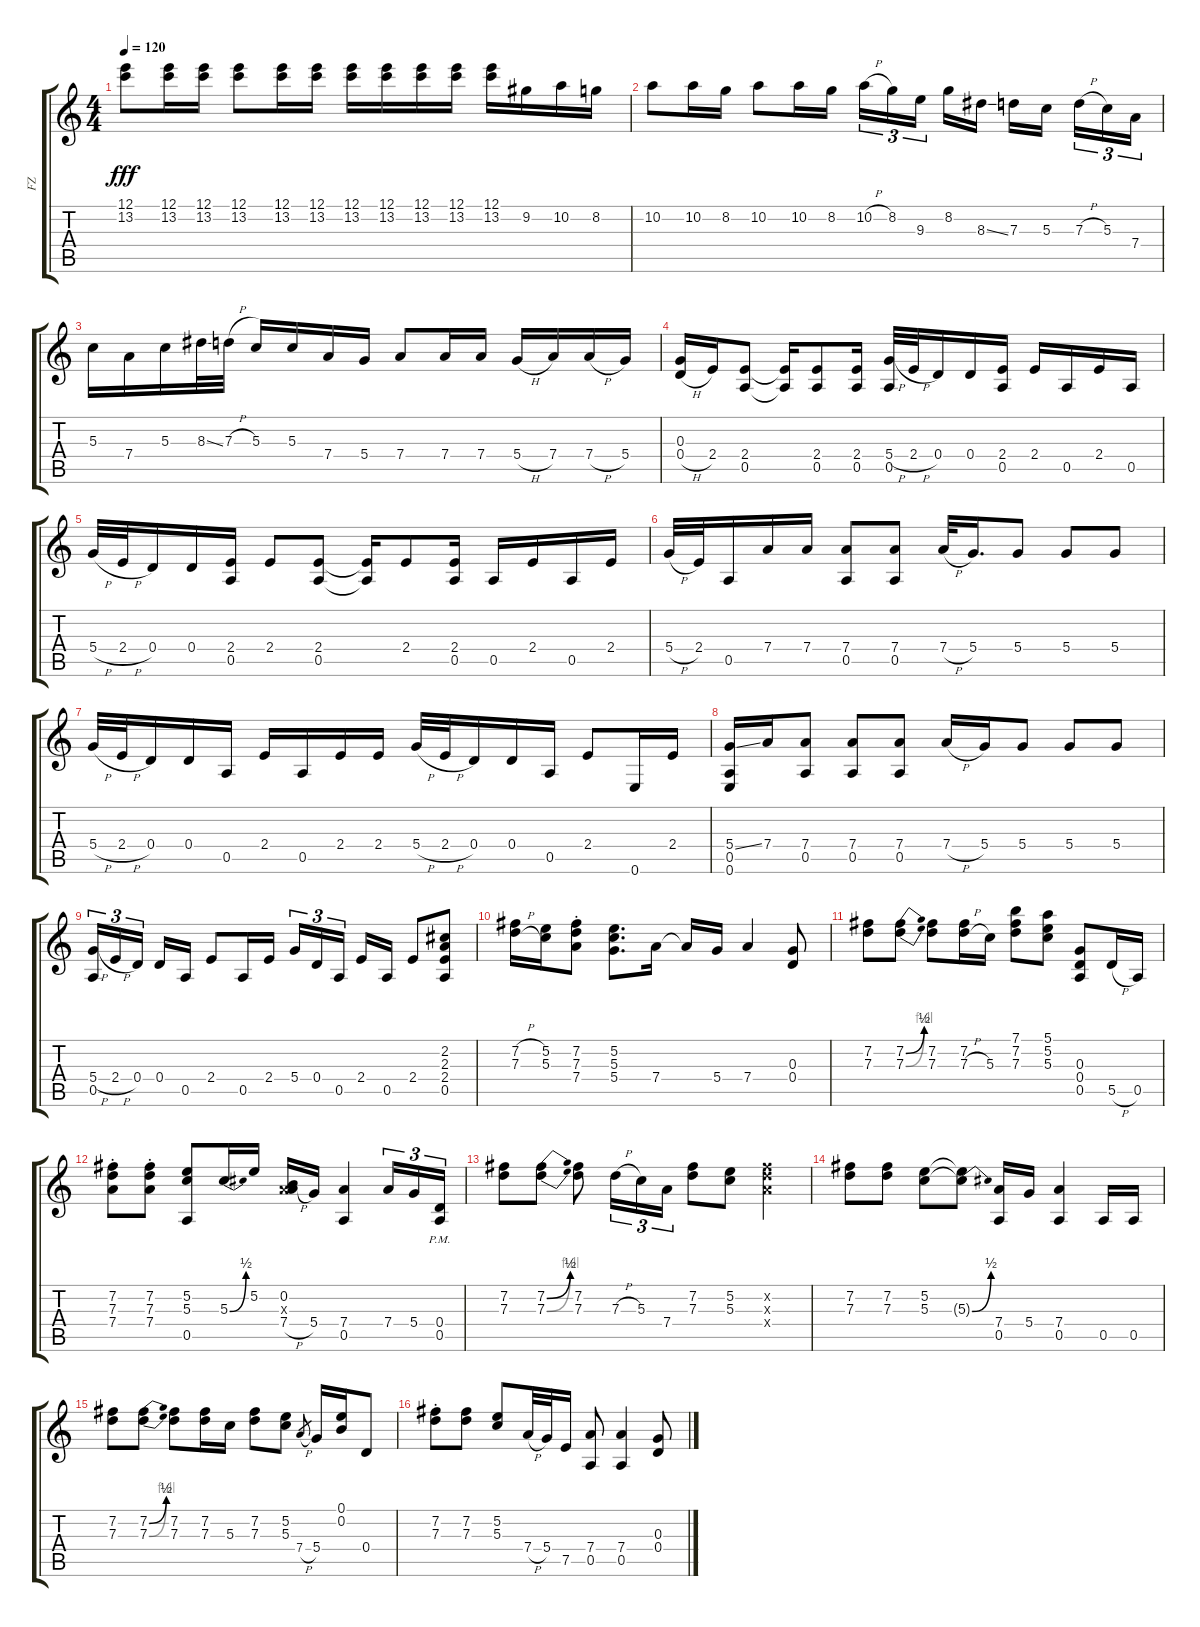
\track ("FZ" "FZ") {instrument overdrivenguitar}
\staff {score tabs}
\tuning (E4 B3 G3 D3 A2 E2) {hide}
\ts (4 4)
\tempo 120
\clef g2
\ks c
(12.1{t} 13.2{t}).8{dy fff} (12.1 13.2).16 (12.1 13.2).16 (12.1 13.2).8 (12.1 13.2).16 (12.1 13.2).16 (12.1 13.2).16 (12.1 13.2).16 (12.1 13.2).16 (12.1 13.2).16 (12.1 13.2).16 9.2.16 10.2.16 8.2.16 |
10.2.8 10.2.16 8.2.16 10.2.8 10.2.16 8.2.16 10.2{h}.16{tu (3 2)} 8.2.16{tu (3 2)} 9.3.16{tu (3 2) beam splitsecondary} 8.2.16 8.3{ss}.16 7.3.16 5.3.16{beam splitsecondary} 7.3{h}.16{tu (3 2)} 5.3.16{tu (3 2)} 7.4.16{tu (3 2)} |
5.3.16 7.4.16 5.3.16 8.3{ss}.32 7.3{h}.32 5.3.16 5.3.16 7.4.16 5.4.16 7.4.8 7.4.16 7.4.16 5.4{h}.16 7.4.16 7.4{h}.16 5.4.16 |
(0.3 0.4{h}).16 2.4.16 (2.4 0.5).8 (2.4{t} 0.5{t}).16 (2.4 0.5).8 (2.4 0.5).16 (5.4{h} 0.5).32 2.4{h}.32 0.4.16 0.4.16 (2.4 0.5).16 2.4.16 0.5.16 2.4.16 0.5.16 |
5.4{h}.32 2.4{h}.32 0.4.16 0.4.16 (2.4 0.5).16 2.4.8 (2.4 0.5).8 (2.4{t} 0.5{t}).16 2.4.8 (2.4 0.5).16 0.5.16 2.4.16 0.5.16 2.4.16 |
5.4{h}.32 2.4.32 0.5.16 7.4.16 7.4.16 (7.4 0.5).8 (7.4 0.5).8 7.4{h}.32 5.4.16{d} 5.4.8 5.4.8 5.4.8 |
5.4{h}.32 2.4{h}.32 0.4.16 0.4.16 0.5.16 2.4.16 0.5.16 2.4.16 2.4.16 5.4{h}.32 2.4{h}.32 0.4.16 0.4.16 0.5.16 2.4.8 0.6.16 2.4.16 |
(5.4{ss} 0.5 0.6).16 7.4.16 (7.4 0.5).8 (7.4 0.5).8 (7.4 0.5).8 7.4{h}.16 5.4.16 5.4.8 5.4.8 5.4.8 |
(5.4{h} 0.5).16{tu (3 2)} 2.4{h}.16{tu (3 2)} 0.4.16{tu (3 2) beam splitsecondary} 0.4.16 0.5.16 2.4.8 0.5.16 2.4.16 5.4.16{tu (3 2)} 0.4.16{tu (3 2)} 0.5.16{tu (3 2) beam splitsecondary} 2.4.16 0.5.16 2.4.8 (2.2 2.3 2.4 0.5).8 |
(7.2{h} 7.3{h}).16 (5.2 5.3).16 (7.2{st} 7.3{st} 7.4{st}).8 (5.2 5.3 5.4).8{d} 7.4.16 7.4{t}.16 5.4.16 7.4.4 (0.3 0.4).8 |
(7.2 7.3).8 (7.2{be (bend 0 0 60 2)} 7.3{be (bend 0 0 60 4)}).8 (7.2 7.3).8 (7.2 7.3{h}).16 5.3.16 (7.1 7.2 7.3).8 (5.1 5.2 5.3).8 (0.3 0.4 0.5).8 5.5{h}.16 0.5.16 |
(7.2{st} 7.3{st} 7.4{st}).8 (7.2{st} 7.3{st} 7.4{st}).8 (5.2 5.3 0.5).8 5.3{be (bend 0 0 60 2)}.16 5.2.16 (0.2 2.3{x} 7.4{h}).16 5.4.16 (7.4 0.5).4 7.4.16{tu (3 2)} 5.4.16{tu (3 2)} (0.4{pm} 0.5{pm}).16{tu (3 2)} |
(7.2 7.3).8 (7.2{be (bend 0 0 60 2)} 7.3{be (bend 0 0 60 4)}).8 (7.2 7.3).8 7.3{h}.16{tu (3 2)} 5.3.16{tu (3 2)} 7.4.16{tu (3 2)} (7.2 7.3).8 (5.2 5.3).8 (7.2{x} 7.3{x} 7.4{x}).4 |
(7.2 7.3).8 (7.2 7.3).8 (5.2 5.3).8 (5.2{t} 5.3{be (bend 0 0 60 2) t}).8 (7.4 0.5).16 5.4.16 (7.4 0.5).4 0.5.16 0.5.16 |
(7.2 7.3).8 (7.2{be (bend 0 0 60 2)} 7.3{be (bend 0 0 60 4)}).8 (7.2 7.3).8 (7.2 7.3).16 5.3.16 (7.2 7.3).8 (5.2 5.3).8 7.4{h}.8{gr} 5.4.16 (0.1 0.2).16 0.4.8 |
(7.2{st} 7.3{st}).8 (7.2 7.3).8 (5.2 5.3).8 7.4{h}.32 5.4.32 7.5.16 (7.4 0.5).8 (7.4 0.5).4 (0.3 0.4).8
